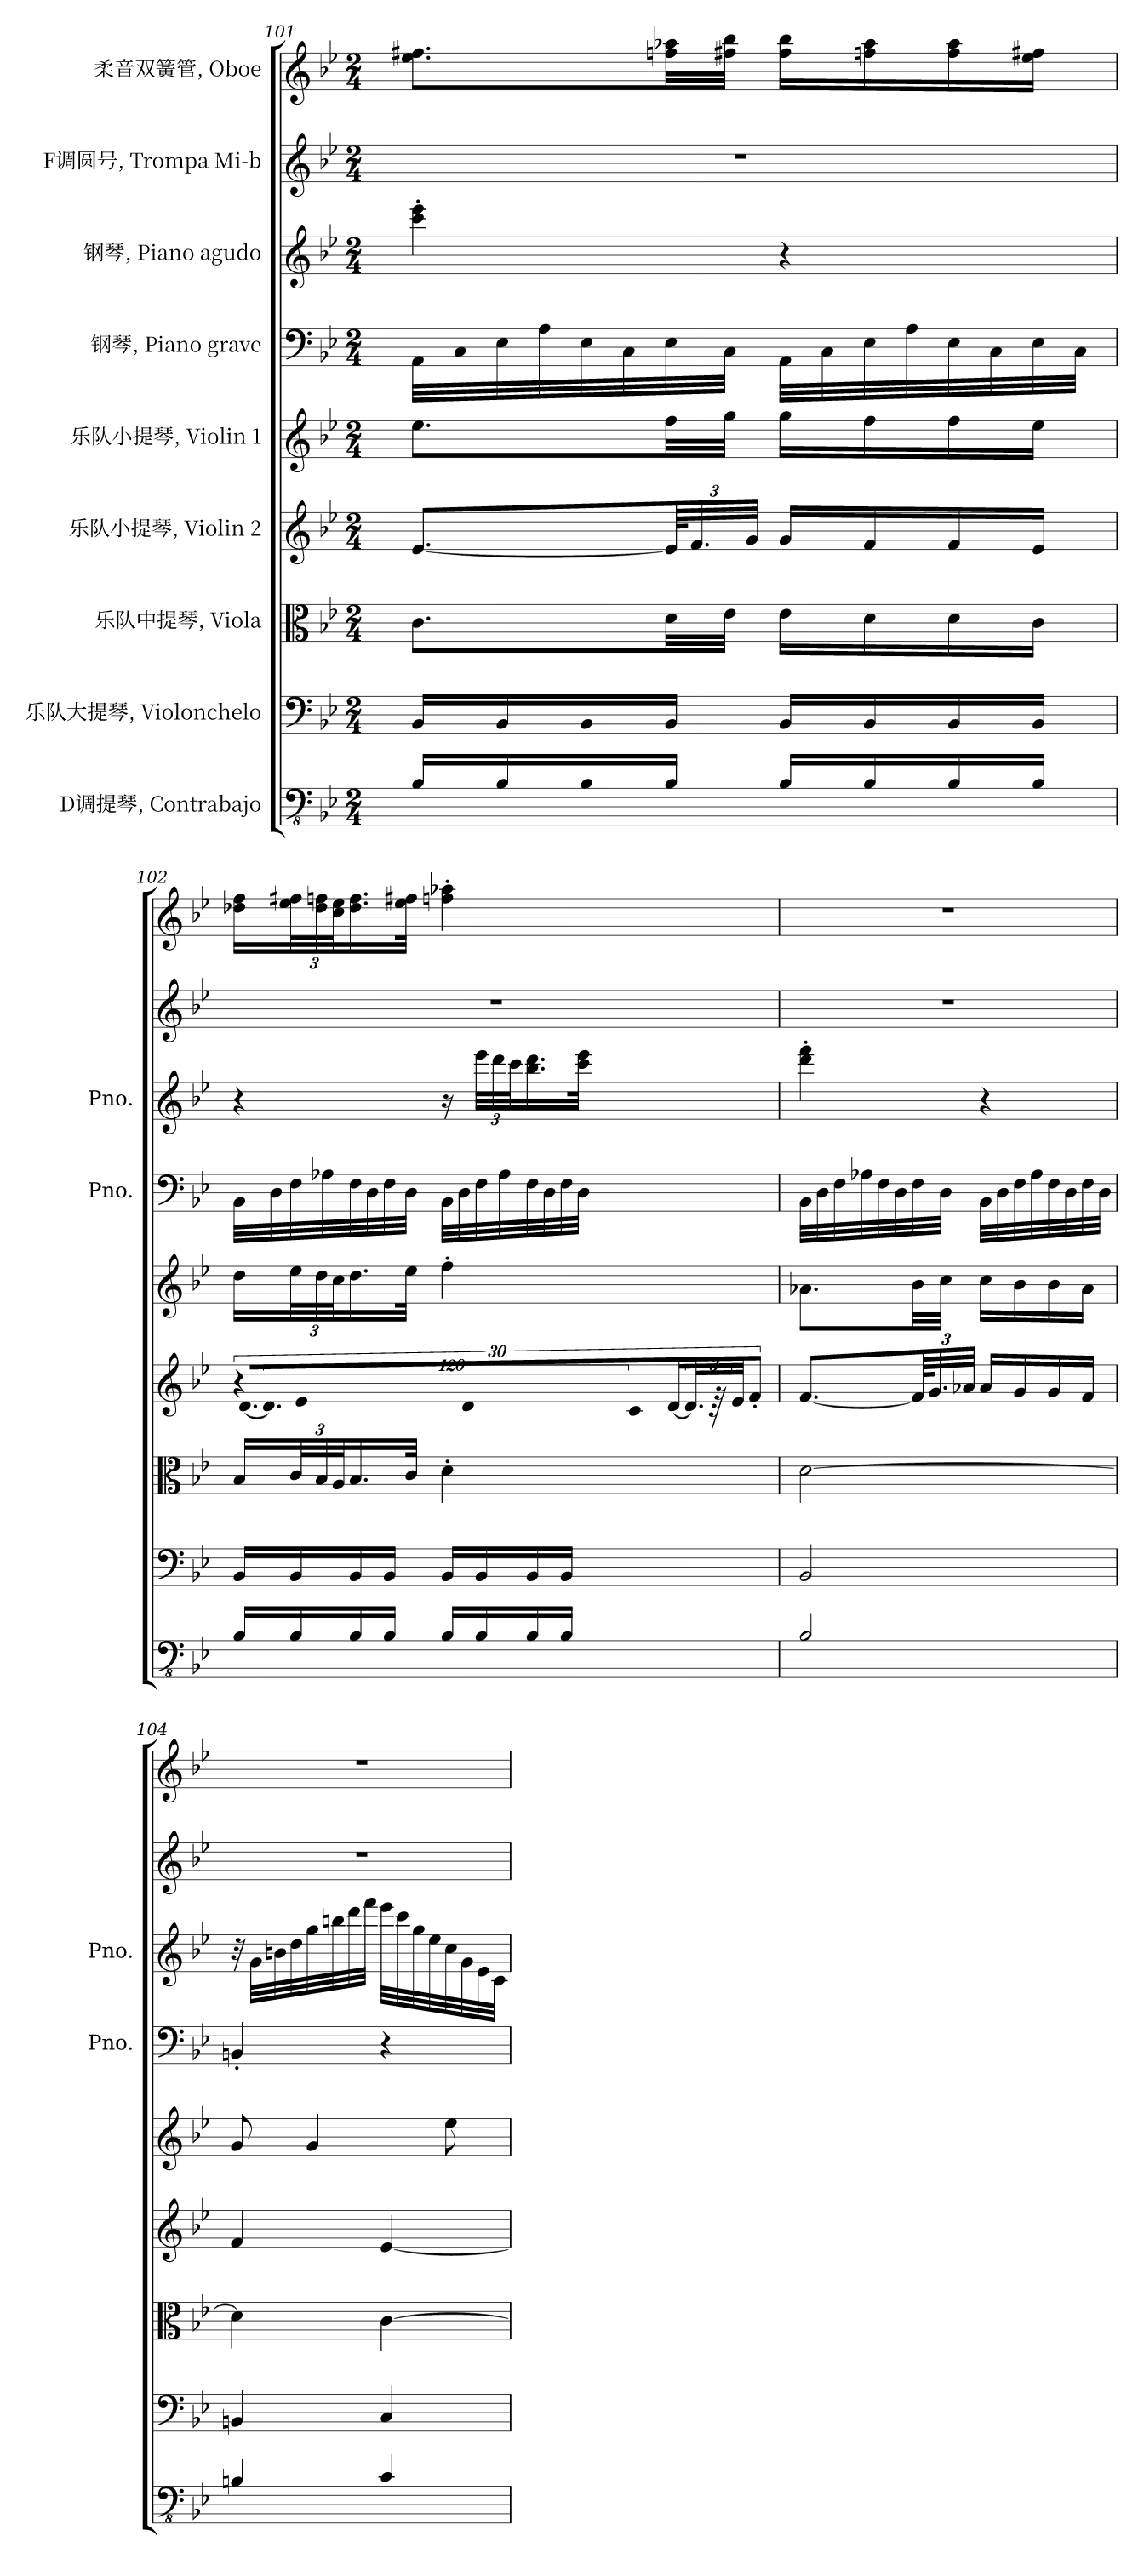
**kern	**kern	**kern	**kern	**kern	**kern	**kern	**kern	**kern
*part9	*part8	*part7	*part6	*part5	*part4	*part3	*part2	*part1
*staff9	*staff8	*staff7	*staff6	*staff5	*staff4	*staff3	*staff2	*staff1
*I"D调提琴, Contrabajo	*I"乐队大提琴, Violonchelo	*I"乐队中提琴, Viola	*I"乐队小提琴, Violin 2	*I"乐队小提琴, Violin 1	*I"钢琴, Piano grave	*I"钢琴, Piano agudo	*I"F调圆号, Trompa Mi-b	*I"柔音双簧管, Oboe
*	*	*	*	*	*I'Pno.	*I'Pno.	*	*
!!LO:PB:g=z
*clefFv4	*clefF4	*clefC3	*clefG2	*clefG2	*clefF4	*clefG2	*clefG2	*clefG2
*ITrd7c12	*	*	*	*	*	*	*ITrd4c7	*ITrd2c3
*k[b-e-]	*k[b-e-]	*k[b-e-]	*k[b-e-]	*k[b-e-]	*k[b-e-]	*k[b-e-]	*k[b-e-a-]	*k[f#]
*M2/4	*M2/4	*M2/4	*M2/4	*M2/4	*M2/4	*M2/4	*M2/4	*M2/4
=101	=101	=101	=101	=101	=101	=101	=101	=101
16BBB-/LL	16BB-/LL	8.c\L	[8.e-/L	8.ee-\L	32AA\LLL	4ccc\' 4eee-\'	2r	8.cc\ 8.dd#X\L
.	.	.	.	.	32C\	.	.	.
16BBB-/	16BB-/	.	.	.	32E-\	.	.	.
.	.	.	.	.	32A\	.	.	.
16BBB-/	16BB-/	.	.	.	32E-\	.	.	.
.	.	.	.	.	32C\	.	.	.
*	*	*	*Xbrackettup	*	*	*	*	*
16BBB-/JJ	16BB-/JJ	32d\LL	96e-/KLL]	32ff\LL	32E-\	.	.	32ddn\ 32ffn\LL
.	.	.	48.f/	.	.	.	.	.
.	.	32e-\JJJ	.	32gg\JJJ	32C\JJJ	.	.	32dd#X\ 32gg\JJJ
.	.	.	48g/JJJ	.	.	.	.	.
16BBB-/LL	16BB-/LL	16e-\LL	16g/LL	16gg\LL	32AA\LLL	4r	.	16dd#\ 16gg\LL
.	.	.	.	.	32C\	.	.	.
16BBB-/	16BB-/	16d\	16f/	16ff\	32E-\	.	.	16ddn\ 16ff\
.	.	.	.	.	32A\	.	.	.
16BBB-/	16BB-/	16d\	16f/	16ff\	32E-\	.	.	16dd\ 16ff\
.	.	.	.	.	32C\	.	.	.
16BBB-/JJ	16BB-/JJ	16c\JJ	16e-/JJ	16ee-\JJ	32E-\	.	.	16cc\ 16dd#X\JJ
.	.	.	.	.	32C\JJJ	.	.	.
!!LO:PB:g=z
=102	=102	=102	=102	=102	=102	=102	=102	=102
*	*	*	*brackettup	*	*	*	*	*
!	!	!	!LO:N:vis=128	!	!	!	!	!
16BBB-/LL	16BB-/LL	16B-/LL	1920%17r	16dd\LL	32BB-\LLL	4r	2r	16b-X\ 16dd\LL
!	!	!	!LO:N:vis=256.	!	!	!	!	!
.	.	.	[1920%17d/KKLLL	.	.	.	.	.
!	!	!	!LO:N:vis=32.	!	!	!	!	!
.	.	.	1920%103d/]	.	.	.	.	.
.	.	.	.	.	32D\	.	.	.
*	*	*Xbrackettup	*	*Xbrackettup	*	*	*	*Xbrackettup
16BBB-/	16BB-/	48c/L	.	48ee-\L	32F\	.	.	48cc\ 48dd#X\L
!	!	!	!LO:N:vis=256%9	!	!	!	!	!
.	.	.	960%17e-/L	.	.	.	.	.
.	.	48B-/	.	48dd\	.	.	.	48b-\ 48ddn\
!	!	!	!LO:N:vis=256%9	!	!	!	!	!
.	.	.	960%17d/	.	.	.	.	.
.	.	.	.	.	32A-X\	.	.	.
.	.	48A/J	.	48cc\J	.	.	.	48a\ 48cc\J
.	.	.	1920ryy	.	.	.	.	.
!	!	!	!LO:N:vis=256%9	!	!	!	!	!
.	.	.	960%17c/JJ	.	.	.	.	.
16BBB-/	16BB-/	16.B-/	[16d/	16.dd\	32F\	.	.	16.b-\ 16.dd\
.	.	.	.	.	32D\	.	.	.
16BBB-/JJ	16BB-/JJ	.	48.d/JJk]	.	32F\	.	.	.
.	.	32c/JJk	96r	32ee-\JJk	32D\JJJ	.	.	32cc\ 32dd#X\JJk
.	.	.	48e-/	.	.	.	.	.
16BBB-/LL	16BB-/LL	4d'\	4f'/	4ff'\	32BB-\LLL	16r	.	4ddn\' 4ffn\'
.	.	.	.	.	32D\	.	.	.
*	*	*	*	*	*	*Xbrackettup	*	*
16BBB-/	16BB-/	.	.	.	32F\	48eee-\LLL	.	.
.	.	.	.	.	.	48ddd\	.	.
.	.	.	.	.	32A-\	.	.	.
.	.	.	.	.	.	48ccc\J	.	.
16BBB-/	16BB-/	.	.	.	32F\	16.bb-\ 16.ddd\	.	.
.	.	.	.	.	32D\	.	.	.
16BBB-/JJ	16BB-/JJ	.	.	.	32F\	.	.	.
.	.	.	.	.	32D\JJJ	32ccc\ 32eee-\JJk	.	.
=103	=103	=103	=103	=103	=103	=103	=103	=103
2BBB-/	2BB-/	[2d\	[8.f/L	8.a-X\L	32BB-\LLL	4ddd\' 4fff\'	2r	2r
.	.	.	.	.	32D\	.	.	.
.	.	.	.	.	32F\	.	.	.
.	.	.	.	.	32A-X\	.	.	.
.	.	.	.	.	32F\	.	.	.
.	.	.	.	.	32D\	.	.	.
*	*	*	*Xbrackettup	*	*	*	*	*
.	.	.	96f/KLL]	32b-\LL	32F\	.	.	.
.	.	.	48.g/	.	.	.	.	.
.	.	.	.	32cc\JJJ	32D\JJJ	.	.	.
.	.	.	48a-X/JJJ	.	.	.	.	.
.	.	.	16a-/LL	16cc\LL	32BB-\LLL	4r	.	.
.	.	.	.	.	32D\	.	.	.
.	.	.	16g/	16b-\	32F\	.	.	.
.	.	.	.	.	32A-\	.	.	.
.	.	.	16g/	16b-\	32F\	.	.	.
.	.	.	.	.	32D\	.	.	.
.	.	.	16f/JJ	16a-\JJ	32F\	.	.	.
.	.	.	.	.	32D\JJJ	.	.	.
!!LO:PB:g=z
=104	=104	=104	=104	=104	=104	=104	=104	=104
*	*	*	*	*	*	*	*	*MM38
4BBBn/	4BBn/	4d\]	4f/	8g/	4BBn'/	32r	2r	2r
.	.	.	.	.	.	32g\LLL	.	.
.	.	.	.	.	.	32bn\	.	.
.	.	.	.	.	.	32dd\	.	.
.	.	.	.	4g/	.	32gg\	.	.
.	.	.	.	.	.	32bbn\	.	.
.	.	.	.	.	.	32ddd\	.	.
.	.	.	.	.	.	32fff\JJJ	.	.
4CC/	4C/	[4c\	[4e-/	.	4r	32eee-\LLL	.	.
.	.	.	.	.	.	32ccc\	.	.
.	.	.	.	.	.	32gg\	.	.
.	.	.	.	.	.	32ee-\	.	.
.	.	.	.	8ee-\	.	32cc\	.	.
.	.	.	.	.	.	32g\	.	.
.	.	.	.	.	.	32e-\	.	.
.	.	.	.	.	.	32c\JJJ	.	.
=	=	=	=	=	=	=	=	=
*-	*-	*-	*-	*-	*-	*-	*-	*-
